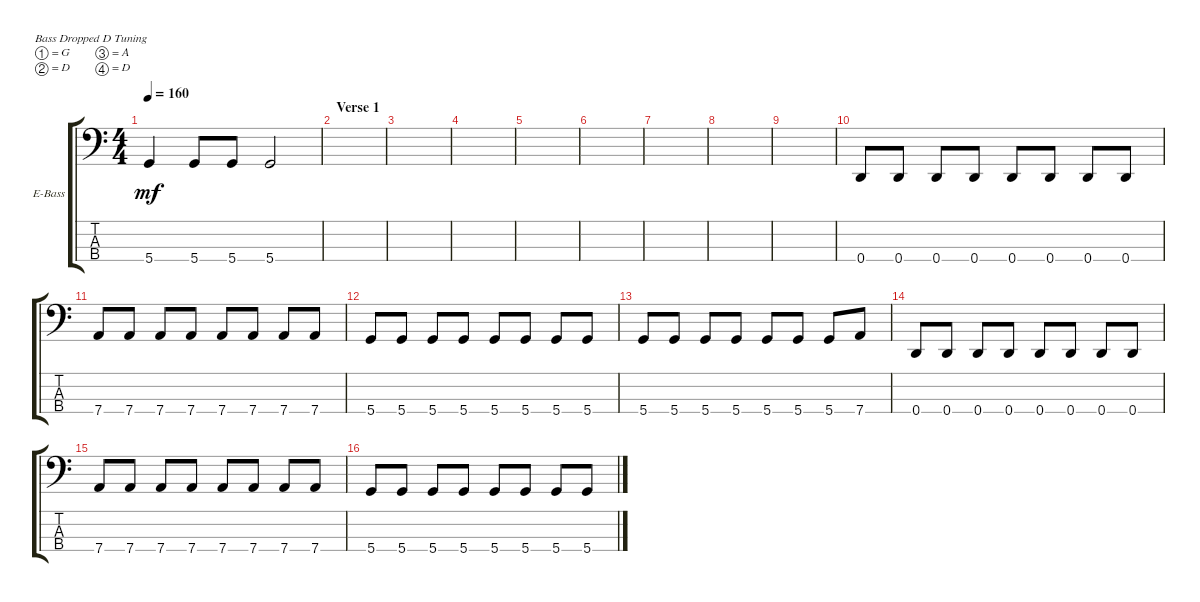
\bracketExtendMode groupsimilarinstruments
\firstSystemTrackNameOrientation horizontal
\otherSystemsTrackNameOrientation horizontal
\track ("Electric Bass" "E-Bass") {instrument electricbassfinger}
\staff {score tabs}
\tuning (G2 D2 A1 D1)
\ts (4 4)
\tempo 160
\clef f4
\ks c
5.4.4{dy mf} 5.4.8 5.4.8 5.4.2 |
\section ("" "Verse 1")
|
|
|
|
|
|
|
|
0.4.8 0.4.8 0.4.8 0.4.8 0.4.8 0.4.8 0.4.8 0.4.8 |
7.4.8 7.4.8 7.4.8 7.4.8 7.4.8 7.4.8 7.4.8 7.4.8 |
5.4.8 5.4.8 5.4.8 5.4.8 5.4.8 5.4.8 5.4.8 5.4.8 |
5.4.8 5.4.8 5.4.8 5.4.8 5.4.8 5.4.8 5.4.8 7.4.8 |
0.4.8 0.4.8 0.4.8 0.4.8 0.4.8 0.4.8 0.4.8 0.4.8 |
7.4.8 7.4.8 7.4.8 7.4.8 7.4.8 7.4.8 7.4.8 7.4.8 |
5.4.8 5.4.8 5.4.8 5.4.8 5.4.8 5.4.8 5.4.8 5.4.8
